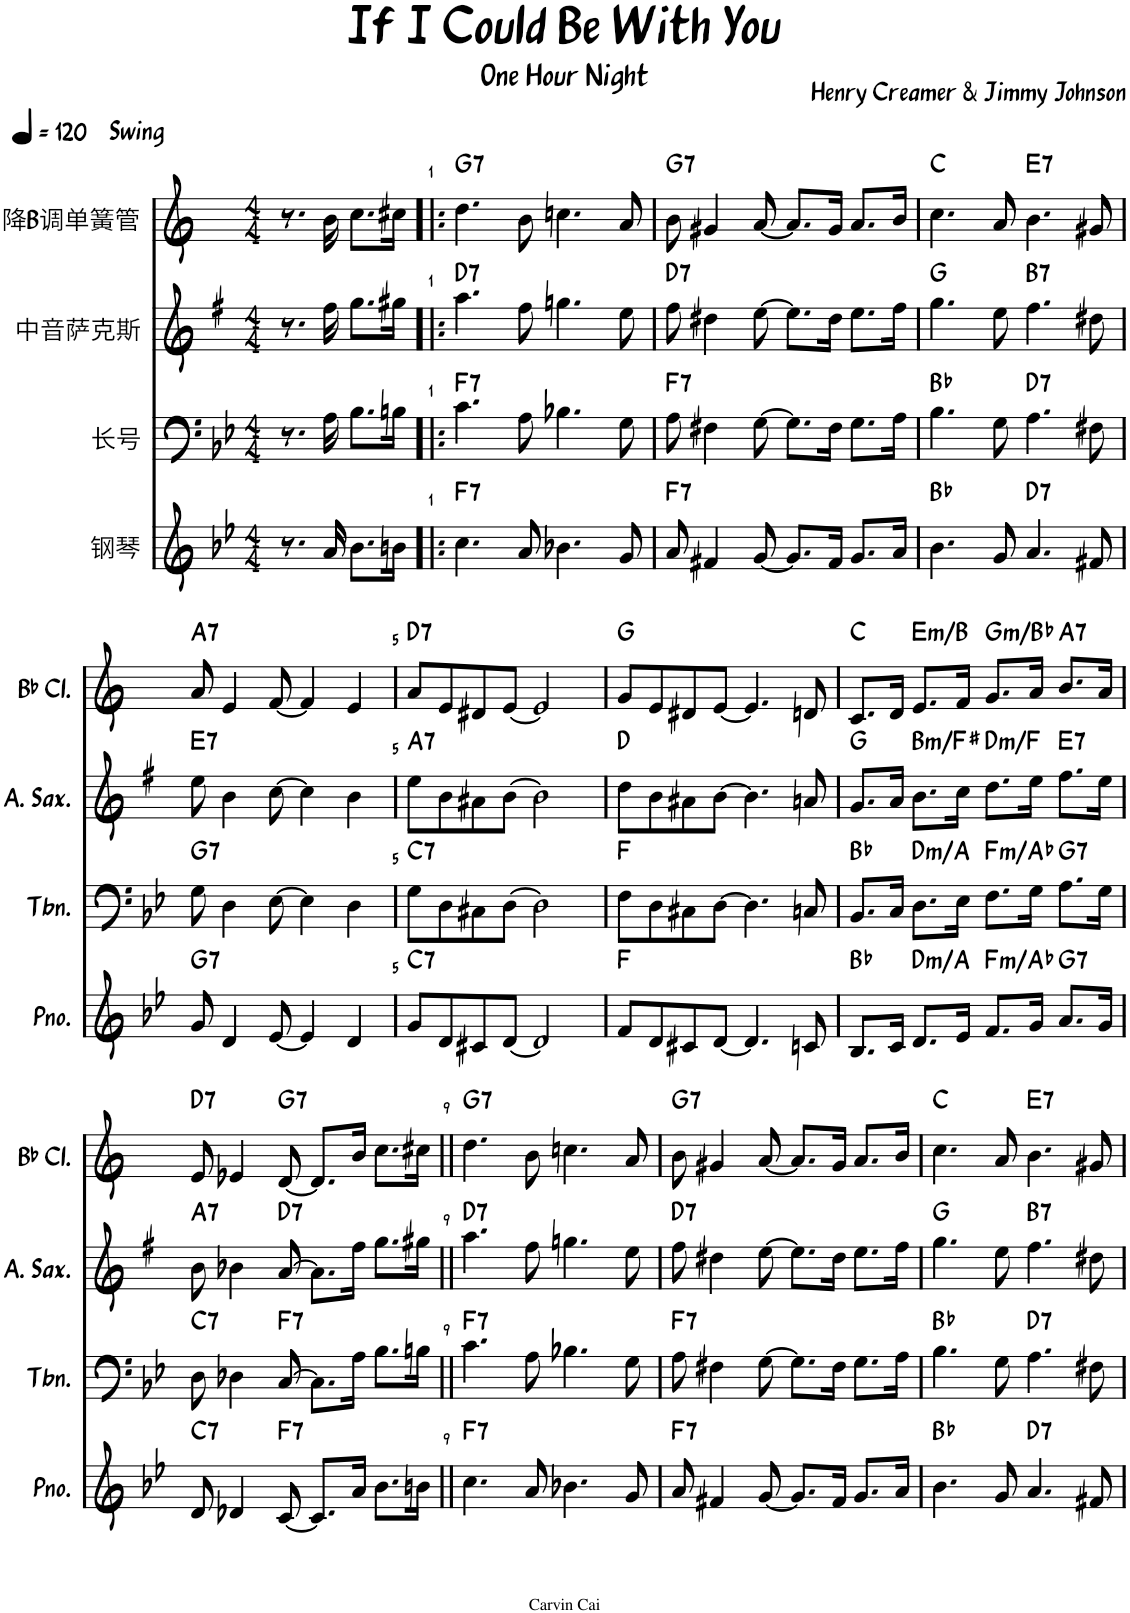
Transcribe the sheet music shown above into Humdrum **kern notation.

**kern	**harte	**kern	**harte	**kern	**harte	**kern	**harte
*part4	*part4	*part3	*part3	*part2	*part2	*part1	*part1
*staff4	*	*staff3	*	*staff2	*	*staff1	*
*I"钢琴	*	*I"长号	*	*I"中音萨克斯	*	*I"降B调单簧管	*
*clefG2	*	*clefF4	*	*clefG2	*	*clefG2	*
*	*	*	*	*Trd5c9	*	*Trd1c2	*
*k[b-e-]	*	*k[b-e-]	*	*k[f#]	*	*k[]	*
*M4/4	*	*M4/4	*	*M4/4	*	*M4/4	*
*MM120	*	*MM120	*	*MM120	*	*MM120	*
=	=	=	=	=	=	=	=
!	!	!	!	!	!	!LO:TX:a:B:t=Swing	!
8.r	.	8.r	.	8.r	.	8.r	.
16a/	.	16A\	.	16ff#\	.	16b\	.
8.b-\L	.	8.B-\L	.	8.gg\L	.	8.cc\L	.
16bn\Jk	.	16Bn\Jk	.	16gg#X\Jk	.	16cc#X\Jk	.
=1!|:	=1!|:	=1!|:	=1!|:	=1!|:	=1!|:	=1!|:	=1!|:
!	!LO:H:kt=7	!	!LO:H:kt=7	!	!LO:H:kt=7	!	!LO:H:kt=7
4.cc\	F:7	4.c\	F:7	4.aa\	D:7	4.dd\	G:7
8a/	.	8A\	.	8ff#\	.	8b\	.
4.b-X\	.	4.B-X\	.	4.ggn\	.	4.ccn\	.
8g/	.	8G\	.	8ee\	.	8a/	.
=2	=2	=2	=2	=2	=2	=2	=2
!	!LO:H:kt=7	!	!LO:H:kt=7	!	!LO:H:kt=7	!	!LO:H:kt=7
8a/	F:7	8A\	F:7	8ff#\	D:7	8b\	G:7
4f#X/	.	4F#X\	.	4dd#X\	.	4g#X/	.
[8g/	.	[8G\	.	[8ee\	.	[8a/	.
8.g/L]	.	8.G\L]	.	8.ee\L]	.	8.a/L]	.
16f#/Jk	.	16F#\Jk	.	16dd#\Jk	.	16g#/Jk	.
8.g/L	.	8.G\L	.	8.ee\L	.	8.a/L	.
16a/Jk	.	16A\Jk	.	16ff#\Jk	.	16b/Jk	.
=3	=3	=3	=3	=3	=3	=3	=3
4.b-\	Bb:maj	4.B-\	Bb:maj	4.gg\	G:maj	4.cc\	C:maj
8g/	.	8G\	.	8ee\	.	8a/	.
!	!LO:H:kt=7	!	!LO:H:kt=7	!	!LO:H:kt=7	!	!LO:H:kt=7
4.a/	D:7	4.A\	D:7	4.ff#\	B:7	4.b\	E:7
8f#X/	.	8F#X\	.	8dd#X\	.	8g#X/	.
!!LO:LB:g=z
=4	=4	=4	=4	=4	=4	=4	=4
!	!LO:H:kt=7	!	!LO:H:kt=7	!	!LO:H:kt=7	!	!LO:H:kt=7
8g/	G:7	8G\	G:7	8ee\	E:7	8a/	A:7
4d/	.	4D\	.	4b\	.	4e/	.
[8e-/	.	[8E-\	.	[8cc\	.	[8f/	.
4e-/]	.	4E-\]	.	4cc\]	.	4f/]	.
4d/	.	4D\	.	4b\	.	4e/	.
=5	=5	=5	=5	=5	=5	=5	=5
!	!LO:H:kt=7	!	!LO:H:kt=7	!	!LO:H:kt=7	!	!LO:H:kt=7
8g/L	C:7	8G\L	C:7	8ee\L	A:7	8a/L	D:7
8d/	.	8D\	.	8b\	.	8e/	.
8c#X/	.	8C#X\	.	8a#X\	.	8d#X/	.
[8d/J	.	[8D\J	.	[8b\J	.	[8e/J	.
2d/]	.	2D\]	.	2b\]	.	2e/]	.
=6	=6	=6	=6	=6	=6	=6	=6
8f/L	F:maj	8F\L	F:maj	8dd\L	D:maj	8g/L	G:maj
8d/	.	8D\	.	8b\	.	8e/	.
8c#X/	.	8C#X\	.	8a#X\	.	8d#X/	.
[8d/J	.	[8D\J	.	[8b\J	.	[8e/J	.
4.d/]	.	4.D\]	.	4.b\]	.	4.e/]	.
8cn/	.	8Cn/	.	8an/	.	8dn/	.
=7	=7	=7	=7	=7	=7	=7	=7
8.B-/L	Bb:maj	8.BB-/L	Bb:maj	8.g/L	G:maj	8.c/L	C:maj
16c/Jk	.	16C/Jk	.	16a/Jk	.	16d/Jk	.
!	!LO:H:kt=m	!	!LO:H:kt=m	!	!LO:H:kt=m	!	!LO:H:kt=m
8.d/L	D:min/5	8.D\L	D:min/5	8.b\L	B:min/5	8.e/L	E:min/5
16e-/Jk	.	16E-\Jk	.	16cc\Jk	.	16f/Jk	.
!	!LO:H:kt=m	!	!LO:H:kt=m	!	!LO:H:kt=m	!	!LO:H:kt=m
8.f/L	F:min/b3	8.F\L	F:min/b3	8.dd\L	D:min/b3	8.g/L	G:min/b3
16g/Jk	.	16G\Jk	.	16ee\Jk	.	16a/Jk	.
!	!LO:H:kt=7	!	!LO:H:kt=7	!	!LO:H:kt=7	!	!LO:H:kt=7
8.a/L	G:7	8.A\L	G:7	8.ff#\L	E:7	8.b/L	A:7
16g/Jk	.	16G\Jk	.	16ee\Jk	.	16a/Jk	.
!!LO:LB:g=z
=8	=8	=8	=8	=8	=8	=8	=8
!	!LO:H:kt=7	!	!LO:H:kt=7	!	!LO:H:kt=7	!	!LO:H:kt=7
8d/	C:7	8D\	C:7	8b\	A:7	8e/	D:7
4d-X/	.	4D-X\	.	4b-X\	.	4e-X/	.
!	!LO:H:kt=7	!	!LO:H:kt=7	!	!LO:H:kt=7	!	!LO:H:kt=7
[8c/	F:7	[8C/	F:7	[8a/	D:7	[8d/	G:7
8.c/L]	.	8.C\L]	.	8.a\L]	.	8.d/L]	.
16a/Jk	.	16A\Jk	.	16ff#\Jk	.	16b/Jk	.
8.b-\L	.	8.B-\L	.	8.gg\L	.	8.cc\L	.
16bn\Jk	.	16Bn\Jk	.	16gg#X\Jk	.	16cc#X\Jk	.
=9||	=9||	=9||	=9||	=9||	=9||	=9||	=9||
!	!LO:H:kt=7	!	!LO:H:kt=7	!	!LO:H:kt=7	!	!LO:H:kt=7
4.cc\	F:7	4.c\	F:7	4.aa\	D:7	4.dd\	G:7
8a/	.	8A\	.	8ff#\	.	8b\	.
4.b-X\	.	4.B-X\	.	4.ggn\	.	4.ccn\	.
8g/	.	8G\	.	8ee\	.	8a/	.
=10	=10	=10	=10	=10	=10	=10	=10
!	!LO:H:kt=7	!	!LO:H:kt=7	!	!LO:H:kt=7	!	!LO:H:kt=7
8a/	F:7	8A\	F:7	8ff#\	D:7	8b\	G:7
4f#X/	.	4F#X\	.	4dd#X\	.	4g#X/	.
[8g/	.	[8G\	.	[8ee\	.	[8a/	.
8.g/L]	.	8.G\L]	.	8.ee\L]	.	8.a/L]	.
16f#/Jk	.	16F#\Jk	.	16dd#\Jk	.	16g#/Jk	.
8.g/L	.	8.G\L	.	8.ee\L	.	8.a/L	.
16a/Jk	.	16A\Jk	.	16ff#\Jk	.	16b/Jk	.
=11	=11	=11	=11	=11	=11	=11	=11
4.b-\	Bb:maj	4.B-\	Bb:maj	4.gg\	G:maj	4.cc\	C:maj
8g/	.	8G\	.	8ee\	.	8a/	.
!	!LO:H:kt=7	!	!LO:H:kt=7	!	!LO:H:kt=7	!	!LO:H:kt=7
4.a/	D:7	4.A\	D:7	4.ff#\	B:7	4.b\	E:7
8f#X/	.	8F#X\	.	8dd#X\	.	8g#X/	.
=	=	=	=	=	=	=	=
*-	*-	*-	*-	*-	*-	*-	*-
